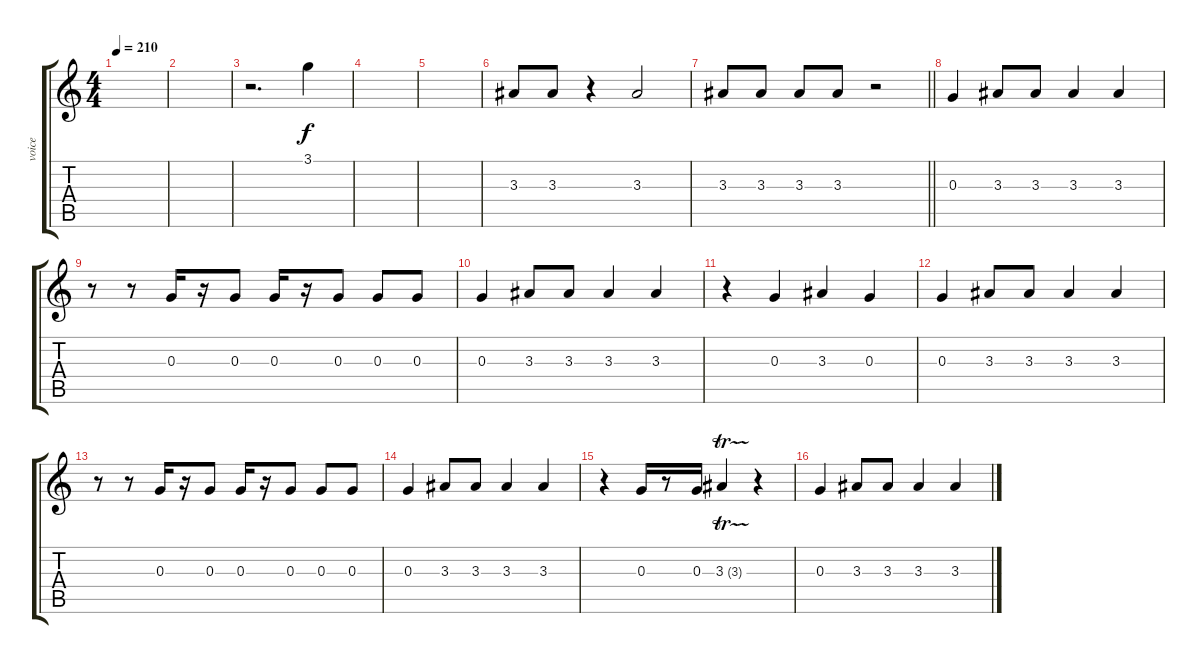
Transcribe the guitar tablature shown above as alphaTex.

\track ("voice" "voice") {instrument electricguitarclean}
\staff {score tabs}
\tuning (E4 B3 G3 D3 A2 E2) {hide}
\ts (4 4)
\tempo 210
\clef g2
\ks c
|
|
r.2{d} 3.1.4 |
|
|
3.3.8 3.3.8 r.4 3.3.2 |
\barLineRight lightlight
3.3.8 3.3.8 3.3.8 3.3.8 r.2 |
0.3.4 3.3.8 3.3.8 3.3.4 3.3.4 |
r.8 r.8 0.3.16 r.16 0.3.8 0.3.16 r.16 0.3.8 0.3.8 0.3.8 |
0.3.4 3.3.8 3.3.8 3.3.4 3.3.4 |
r.4 0.3.4 3.3.4 0.3.4 |
0.3.4 3.3.8 3.3.8 3.3.4 3.3.4 |
r.8 r.8 0.3.16 r.16 0.3.8 0.3.16 r.16 0.3.8 0.3.8 0.3.8 |
0.3.4 3.3.8 3.3.8 3.3.4 3.3.4 |
r.4 0.3.16 r.8 0.3.16 3.3{tr (3 32)}.4 r.4 |
0.3.4 3.3.8 3.3.8 3.3.4 3.3.4
